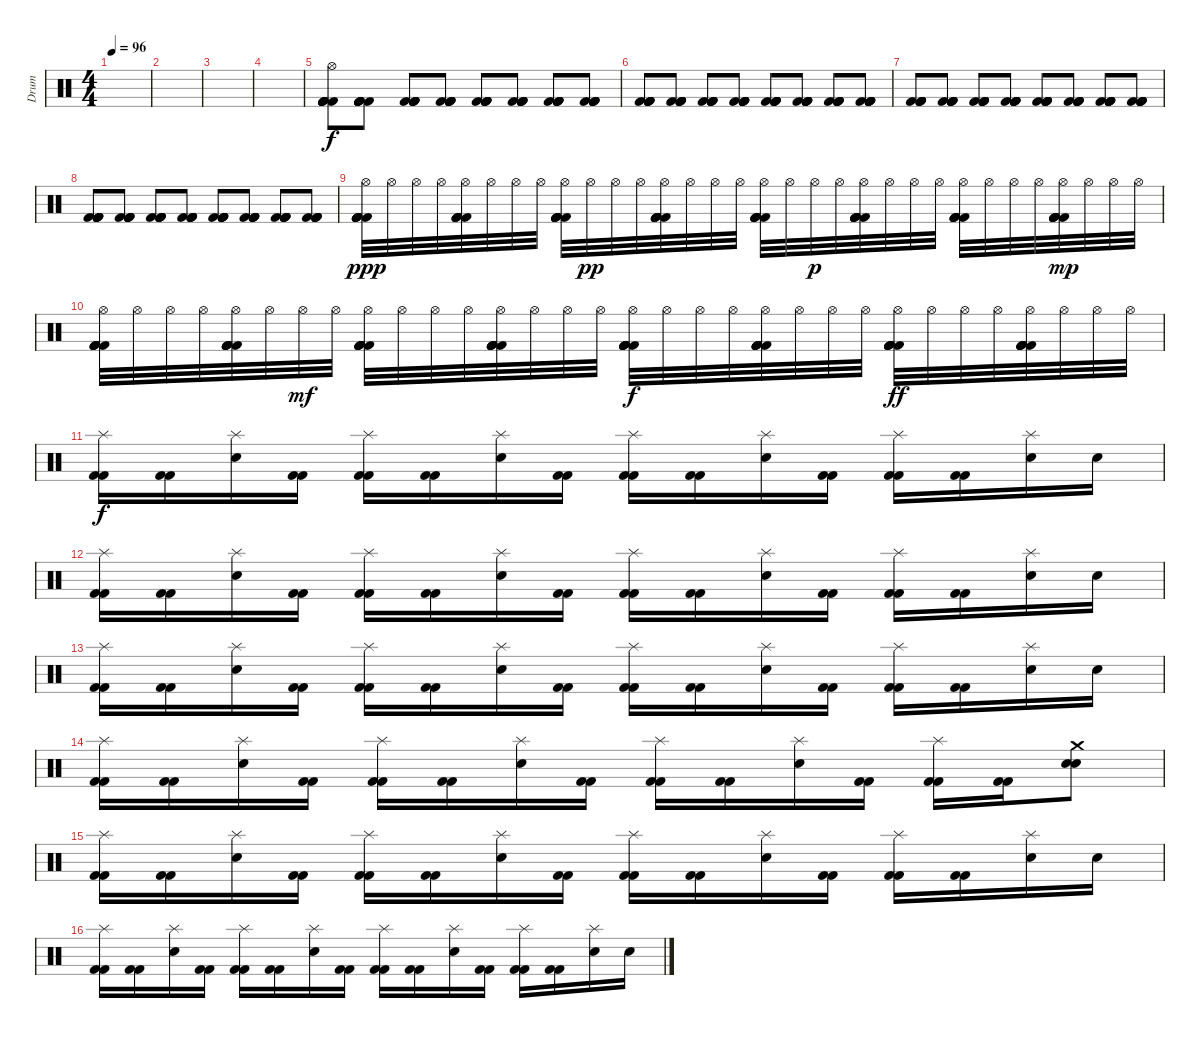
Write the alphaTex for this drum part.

\track ("Drum" "Drum") {instrument percussion}
\staff {score}
\articulation defaults
\ts (4 4)
\tempo 96
\clef neutral
\ks c
|
|
|
|
("Hi-Hat (open)" "Kick (hit) 2" "Kick (hit) 2" "Kick (hit) 2" "Kick (hit) 2" "Kick (hit) 2").8 ("Kick (hit) 2" "Kick (hit) 2" "Kick (hit) 2" "Kick (hit) 2" "Kick (hit) 2").8 ("Kick (hit) 2" "Kick (hit) 2" "Kick (hit) 2" "Kick (hit) 2" "Kick (hit) 2").8 ("Kick (hit) 2" "Kick (hit) 2" "Kick (hit) 2" "Kick (hit) 2" "Kick (hit) 2").8 ("Kick (hit) 2" "Kick (hit) 2" "Kick (hit) 2" "Kick (hit) 2" "Kick (hit) 2").8 ("Kick (hit) 2" "Kick (hit) 2" "Kick (hit) 2" "Kick (hit) 2" "Kick (hit) 2").8 ("Kick (hit) 2" "Kick (hit) 2" "Kick (hit) 2" "Kick (hit) 2" "Kick (hit) 2").8 ("Kick (hit) 2" "Kick (hit) 2" "Kick (hit) 2" "Kick (hit) 2" "Kick (hit) 2").8 |
("Kick (hit) 2" "Kick (hit) 2" "Kick (hit) 2" "Kick (hit) 2" "Kick (hit) 2").8 ("Kick (hit) 2" "Kick (hit) 2" "Kick (hit) 2" "Kick (hit) 2" "Kick (hit) 2").8 ("Kick (hit) 2" "Kick (hit) 2" "Kick (hit) 2" "Kick (hit) 2" "Kick (hit) 2").8 ("Kick (hit) 2" "Kick (hit) 2" "Kick (hit) 2" "Kick (hit) 2" "Kick (hit) 2").8 ("Kick (hit) 2" "Kick (hit) 2" "Kick (hit) 2" "Kick (hit) 2" "Kick (hit) 2").8 ("Kick (hit) 2" "Kick (hit) 2" "Kick (hit) 2" "Kick (hit) 2" "Kick (hit) 2").8 ("Kick (hit) 2" "Kick (hit) 2" "Kick (hit) 2" "Kick (hit) 2" "Kick (hit) 2").8 ("Kick (hit) 2" "Kick (hit) 2" "Kick (hit) 2" "Kick (hit) 2" "Kick (hit) 2").8 |
("Kick (hit) 2" "Kick (hit) 2" "Kick (hit) 2" "Kick (hit) 2" "Kick (hit) 2").8 ("Kick (hit) 2" "Kick (hit) 2" "Kick (hit) 2" "Kick (hit) 2" "Kick (hit) 2").8 ("Kick (hit) 2" "Kick (hit) 2" "Kick (hit) 2" "Kick (hit) 2" "Kick (hit) 2").8 ("Kick (hit) 2" "Kick (hit) 2" "Kick (hit) 2" "Kick (hit) 2" "Kick (hit) 2").8 ("Kick (hit) 2" "Kick (hit) 2" "Kick (hit) 2" "Kick (hit) 2" "Kick (hit) 2").8 ("Kick (hit) 2" "Kick (hit) 2" "Kick (hit) 2" "Kick (hit) 2" "Kick (hit) 2").8 ("Kick (hit) 2" "Kick (hit) 2" "Kick (hit) 2" "Kick (hit) 2" "Kick (hit) 2").8 ("Kick (hit) 2" "Kick (hit) 2" "Kick (hit) 2" "Kick (hit) 2" "Kick (hit) 2").8 |
("Kick (hit) 2" "Kick (hit) 2" "Kick (hit) 2" "Kick (hit) 2" "Kick (hit) 2").8 ("Kick (hit) 2" "Kick (hit) 2" "Kick (hit) 2" "Kick (hit) 2" "Kick (hit) 2").8 ("Kick (hit) 2" "Kick (hit) 2" "Kick (hit) 2" "Kick (hit) 2" "Kick (hit) 2").8 ("Kick (hit) 2" "Kick (hit) 2" "Kick (hit) 2" "Kick (hit) 2" "Kick (hit) 2").8 ("Kick (hit) 2" "Kick (hit) 2" "Kick (hit) 2" "Kick (hit) 2" "Kick (hit) 2").8 ("Kick (hit) 2" "Kick (hit) 2" "Kick (hit) 2" "Kick (hit) 2" "Kick (hit) 2").8 ("Kick (hit) 2" "Kick (hit) 2" "Kick (hit) 2" "Kick (hit) 2" "Kick (hit) 2").8 ("Kick (hit) 2" "Kick (hit) 2" "Kick (hit) 2" "Kick (hit) 2" "Kick (hit) 2").8 |
("Hi-Hat (open)" "Kick (hit) 2" "Kick (hit) 2" "Kick (hit) 2" "Kick (hit) 2" "Kick (hit) 2").32{dy ppp} "Hi-Hat (open)".32 "Hi-Hat (open)".32 "Hi-Hat (open)".32 ("Hi-Hat (open)" "Kick (hit) 2" "Kick (hit) 2" "Kick (hit) 2" "Kick (hit) 2" "Kick (hit) 2").32 "Hi-Hat (open)".32 "Hi-Hat (open)".32 "Hi-Hat (open)".32 ("Hi-Hat (open)" "Kick (hit) 2" "Kick (hit) 2" "Kick (hit) 2" "Kick (hit) 2" "Kick (hit) 2").32 "Hi-Hat (open)".32{dy pp} "Hi-Hat (open)".32 "Hi-Hat (open)".32 ("Hi-Hat (open)" "Kick (hit) 2" "Kick (hit) 2" "Kick (hit) 2" "Kick (hit) 2" "Kick (hit) 2").32 "Hi-Hat (open)".32 "Hi-Hat (open)".32 "Hi-Hat (open)".32 ("Hi-Hat (open)" "Kick (hit) 2" "Kick (hit) 2" "Kick (hit) 2" "Kick (hit) 2" "Kick (hit) 2").32 "Hi-Hat (open)".32 "Hi-Hat (open)".32{dy p} "Hi-Hat (open)".32 ("Hi-Hat (open)" "Kick (hit) 2" "Kick (hit) 2" "Kick (hit) 2" "Kick (hit) 2" "Kick (hit) 2").32 "Hi-Hat (open)".32 "Hi-Hat (open)".32 "Hi-Hat (open)".32 ("Hi-Hat (open)" "Kick (hit) 2" "Kick (hit) 2" "Kick (hit) 2" "Kick (hit) 2" "Kick (hit) 2").32 "Hi-Hat (open)".32 "Hi-Hat (open)".32 "Hi-Hat (open)".32 ("Hi-Hat (open)" "Kick (hit) 2" "Kick (hit) 2" "Kick (hit) 2" "Kick (hit) 2" "Kick (hit) 2").32{dy mp} "Hi-Hat (open)".32 "Hi-Hat (open)".32 "Hi-Hat (open)".32 |
("Hi-Hat (open)" "Kick (hit) 2" "Kick (hit) 2" "Kick (hit) 2" "Kick (hit) 2" "Kick (hit) 2").32 "Hi-Hat (open)".32 "Hi-Hat (open)".32 "Hi-Hat (open)".32 ("Hi-Hat (open)" "Kick (hit) 2" "Kick (hit) 2" "Kick (hit) 2" "Kick (hit) 2" "Kick (hit) 2").32 "Hi-Hat (open)".32 "Hi-Hat (open)".32{dy mf} "Hi-Hat (open)".32 ("Hi-Hat (open)" "Kick (hit) 2" "Kick (hit) 2" "Kick (hit) 2" "Kick (hit) 2" "Kick (hit) 2").32 "Hi-Hat (open)".32 "Hi-Hat (open)".32 "Hi-Hat (open)".32 ("Hi-Hat (open)" "Kick (hit) 2" "Kick (hit) 2" "Kick (hit) 2" "Kick (hit) 2" "Kick (hit) 2").32 "Hi-Hat (open)".32 "Hi-Hat (open)".32 "Hi-Hat (open)".32 ("Hi-Hat (open)" "Kick (hit) 2" "Kick (hit) 2" "Kick (hit) 2" "Kick (hit) 2" "Kick (hit) 2").32{dy f} "Hi-Hat (open)".32 "Hi-Hat (open)".32 "Hi-Hat (open)".32 ("Hi-Hat (open)" "Kick (hit) 2" "Kick (hit) 2" "Kick (hit) 2" "Kick (hit) 2" "Kick (hit) 2").32 "Hi-Hat (open)".32 "Hi-Hat (open)".32 "Hi-Hat (open)".32 ("Hi-Hat (open)" "Kick (hit) 2" "Kick (hit) 2" "Kick (hit) 2" "Kick (hit) 2" "Kick (hit) 2").32{dy ff} "Hi-Hat (open)".32 "Hi-Hat (open)".32 "Hi-Hat (open)".32 ("Hi-Hat (open)" "Kick (hit) 2" "Kick (hit) 2" "Kick (hit) 2" "Kick (hit) 2" "Kick (hit) 2").32 "Hi-Hat (open)".32 "Hi-Hat (open)".32 "Hi-Hat (open)".32 |
("Splash (hit)" "Kick (hit) 2" "Kick (hit) 2").16{dy f} ("Kick (hit) 2" "Kick (hit) 2").16 ("Splash (hit)" "Snare (hit) 2").16 ("Kick (hit) 2" "Kick (hit) 2").16 ("Splash (hit)" "Kick (hit) 2" "Kick (hit) 2").16 ("Kick (hit) 2" "Kick (hit) 2").16 ("Splash (hit)" "Snare (hit) 2").16 ("Kick (hit) 2" "Kick (hit) 2").16 ("Splash (hit)" "Kick (hit) 2" "Kick (hit) 2").16 ("Kick (hit) 2" "Kick (hit) 2").16 ("Splash (hit)" "Snare (hit) 2").16 ("Kick (hit) 2" "Kick (hit) 2").16 ("Splash (hit)" "Kick (hit) 2" "Kick (hit) 2").16 ("Kick (hit) 2" "Kick (hit) 2").16 ("Splash (hit)" "Snare (hit) 2").16 "Snare (hit) 2".16 |
("Splash (hit)" "Kick (hit) 2" "Kick (hit) 2").16 ("Kick (hit) 2" "Kick (hit) 2").16 ("Splash (hit)" "Snare (hit) 2").16 ("Kick (hit) 2" "Kick (hit) 2").16 ("Splash (hit)" "Kick (hit) 2" "Kick (hit) 2").16 ("Kick (hit) 2" "Kick (hit) 2").16 ("Splash (hit)" "Snare (hit) 2").16 ("Kick (hit) 2" "Kick (hit) 2").16 ("Splash (hit)" "Kick (hit) 2" "Kick (hit) 2").16 ("Kick (hit) 2" "Kick (hit) 2").16 ("Splash (hit)" "Snare (hit) 2").16 ("Kick (hit) 2" "Kick (hit) 2").16 ("Splash (hit)" "Kick (hit) 2" "Kick (hit) 2").16 ("Kick (hit) 2" "Kick (hit) 2").16 ("Splash (hit)" "Snare (hit) 2").16 "Snare (hit) 2".16 |
("Splash (hit)" "Kick (hit) 2" "Kick (hit) 2").16 ("Kick (hit) 2" "Kick (hit) 2").16 ("Splash (hit)" "Snare (hit) 2").16 ("Kick (hit) 2" "Kick (hit) 2").16 ("Splash (hit)" "Kick (hit) 2" "Kick (hit) 2").16 ("Kick (hit) 2" "Kick (hit) 2").16 ("Splash (hit)" "Snare (hit) 2").16 ("Kick (hit) 2" "Kick (hit) 2").16 ("Splash (hit)" "Kick (hit) 2" "Kick (hit) 2").16 ("Kick (hit) 2" "Kick (hit) 2").16 ("Splash (hit)" "Snare (hit) 2").16 ("Kick (hit) 2" "Kick (hit) 2").16 ("Splash (hit)" "Kick (hit) 2" "Kick (hit) 2").16 ("Kick (hit) 2" "Kick (hit) 2").16 ("Splash (hit)" "Snare (hit) 2").16 "Snare (hit) 2".16 |
("Splash (hit)" "Kick (hit) 2" "Kick (hit) 2").16 ("Kick (hit) 2" "Kick (hit) 2").16 ("Splash (hit)" "Snare (hit) 2").16 ("Kick (hit) 2" "Kick (hit) 2").16 ("Splash (hit)" "Kick (hit) 2" "Kick (hit) 2").16 ("Kick (hit) 2" "Kick (hit) 2").16 ("Splash (hit)" "Snare (hit) 2").16 ("Kick (hit) 2" "Kick (hit) 2").16 ("Splash (hit)" "Kick (hit) 2" "Kick (hit) 2").16 ("Kick (hit) 2" "Kick (hit) 2").16 ("Splash (hit)" "Snare (hit) 2").16 ("Kick (hit) 2" "Kick (hit) 2").16 ("Splash (hit)" "Kick (hit) 2" "Kick (hit) 2").16 ("Kick (hit) 2" "Kick (hit) 2").16 ("Crash medium (hit)" "Snare (hit) 2" "Snare (hit) 2").8 |
("Splash (hit)" "Kick (hit) 2" "Kick (hit) 2").16 ("Kick (hit) 2" "Kick (hit) 2").16 ("Splash (hit)" "Snare (hit) 2").16 ("Kick (hit) 2" "Kick (hit) 2").16 ("Splash (hit)" "Kick (hit) 2" "Kick (hit) 2").16 ("Kick (hit) 2" "Kick (hit) 2").16 ("Splash (hit)" "Snare (hit) 2").16 ("Kick (hit) 2" "Kick (hit) 2").16 ("Splash (hit)" "Kick (hit) 2" "Kick (hit) 2").16 ("Kick (hit) 2" "Kick (hit) 2").16 ("Splash (hit)" "Snare (hit) 2").16 ("Kick (hit) 2" "Kick (hit) 2").16 ("Splash (hit)" "Kick (hit) 2" "Kick (hit) 2").16 ("Kick (hit) 2" "Kick (hit) 2").16 ("Splash (hit)" "Snare (hit) 2").16 "Snare (hit) 2".16 |
("Splash (hit)" "Kick (hit) 2" "Kick (hit) 2").16 ("Kick (hit) 2" "Kick (hit) 2").16 ("Splash (hit)" "Snare (hit) 2").16 ("Kick (hit) 2" "Kick (hit) 2").16 ("Splash (hit)" "Kick (hit) 2" "Kick (hit) 2").16 ("Kick (hit) 2" "Kick (hit) 2").16 ("Splash (hit)" "Snare (hit) 2").16 ("Kick (hit) 2" "Kick (hit) 2").16 ("Splash (hit)" "Kick (hit) 2" "Kick (hit) 2").16 ("Kick (hit) 2" "Kick (hit) 2").16 ("Splash (hit)" "Snare (hit) 2").16 ("Kick (hit) 2" "Kick (hit) 2").16 ("Splash (hit)" "Kick (hit) 2" "Kick (hit) 2").16 ("Kick (hit) 2" "Kick (hit) 2").16 ("Splash (hit)" "Snare (hit) 2").16 "Snare (hit) 2".16
